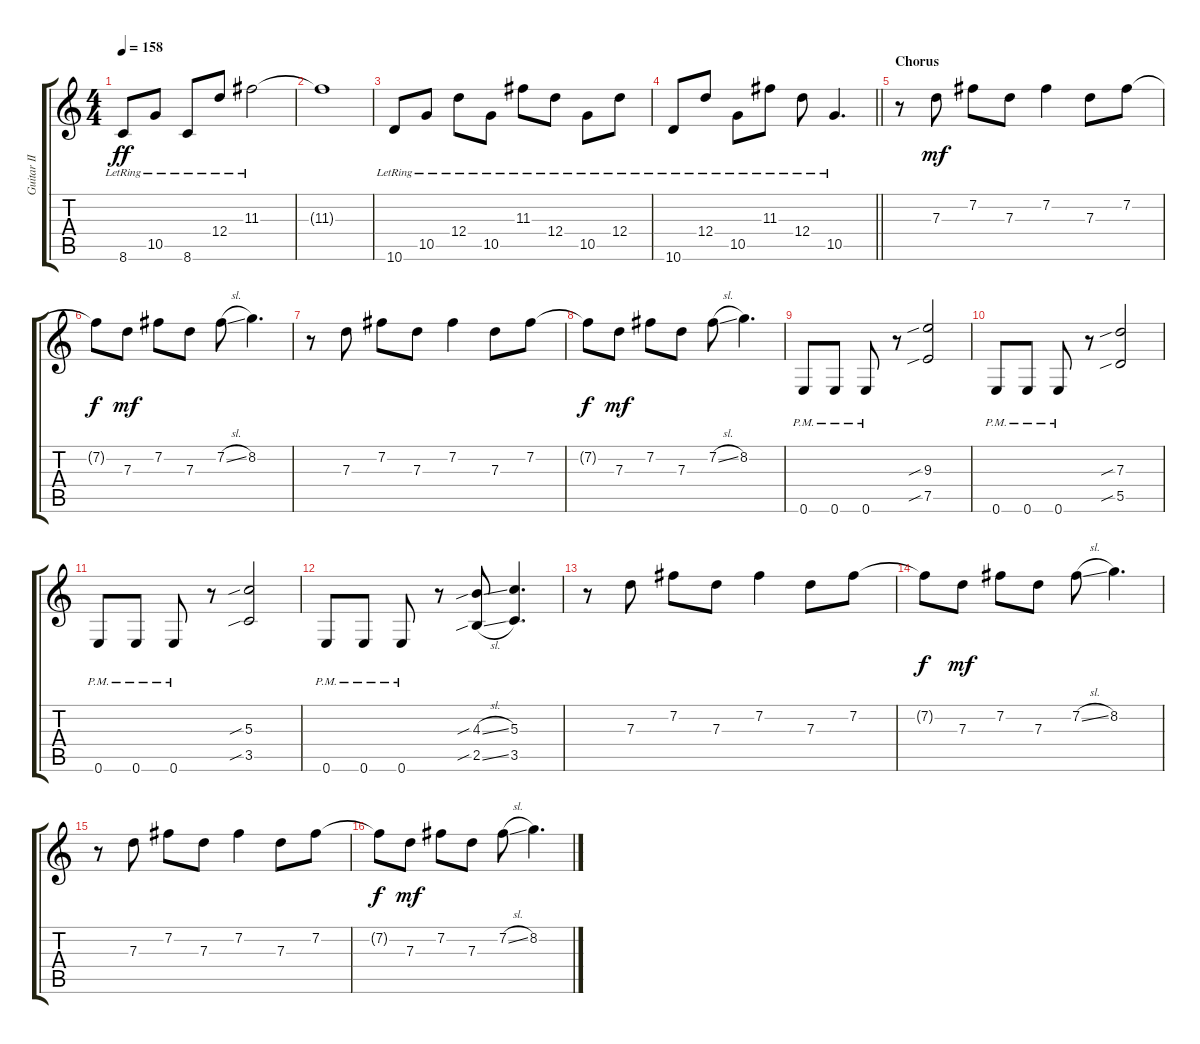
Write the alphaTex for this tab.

\track ("Guitar II" "Guitar II") {instrument distortionguitar}
\staff {score tabs}
\tuning (E4 B3 G3 D3 A2 E2) {hide}
\ts (4 4)
\tempo 158
\clef g2
\ks c
8.6{lr}.8{dy ff} 10.5{lr}.8 8.6{lr}.8 12.4{lr}.8 11.3{lr}.2 |
11.3{t}.1 |
10.6{lr}.8 10.5{lr}.8 12.4{lr}.8 10.5{lr}.8 11.3{lr}.8 12.4{lr}.8 10.5{lr}.8 12.4{lr}.8 |
\barLineRight lightlight
10.6{lr}.8 12.4{lr}.8 10.5{lr}.8 11.3{lr}.8 12.4{lr}.8 10.5{lr}.4{d} |
\section ("" "Chorus")
r.8 7.3.8{dy mf instrument distortionguitar} 7.2.8 7.3.8 7.2.4 7.3.8 7.2.8 |
7.2{t}.8{dy f} 7.3.8{dy mf} 7.2.8 7.3.8 7.2{sl}.8 8.2.4{d} |
r.8 7.3.8 7.2.8 7.3.8 7.2.4 7.3.8 7.2.8 |
7.2{t}.8{dy f} 7.3.8{dy mf} 7.2.8 7.3.8 7.2{sl}.8 8.2.4{d} |
0.6{pm}.8 0.6{pm}.8 0.6{pm}.8 r.8 (9.3{sib} 7.5{sib}).2 |
0.6{pm}.8 0.6{pm}.8 0.6{pm}.8 r.8 (7.3{sib} 5.5{sib}).2 |
0.6{pm}.8 0.6{pm}.8 0.6{pm}.8 r.8 (5.3{sib} 3.5{sib}).2 |
0.6{pm}.8 0.6{pm}.8 0.6{pm}.8 r.8 (4.3{sib sl} 2.5{sib sl}).8 (5.3 3.5).4{d} |
r.8 7.3.8{instrument distortionguitar} 7.2.8 7.3.8 7.2.4 7.3.8 7.2.8 |
7.2{t}.8{dy f} 7.3.8{dy mf} 7.2.8 7.3.8 7.2{sl}.8 8.2.4{d} |
r.8 7.3.8 7.2.8 7.3.8 7.2.4 7.3.8 7.2.8 |
7.2{t}.8{dy f} 7.3.8{dy mf} 7.2.8 7.3.8 7.2{sl}.8 8.2.4{d}
